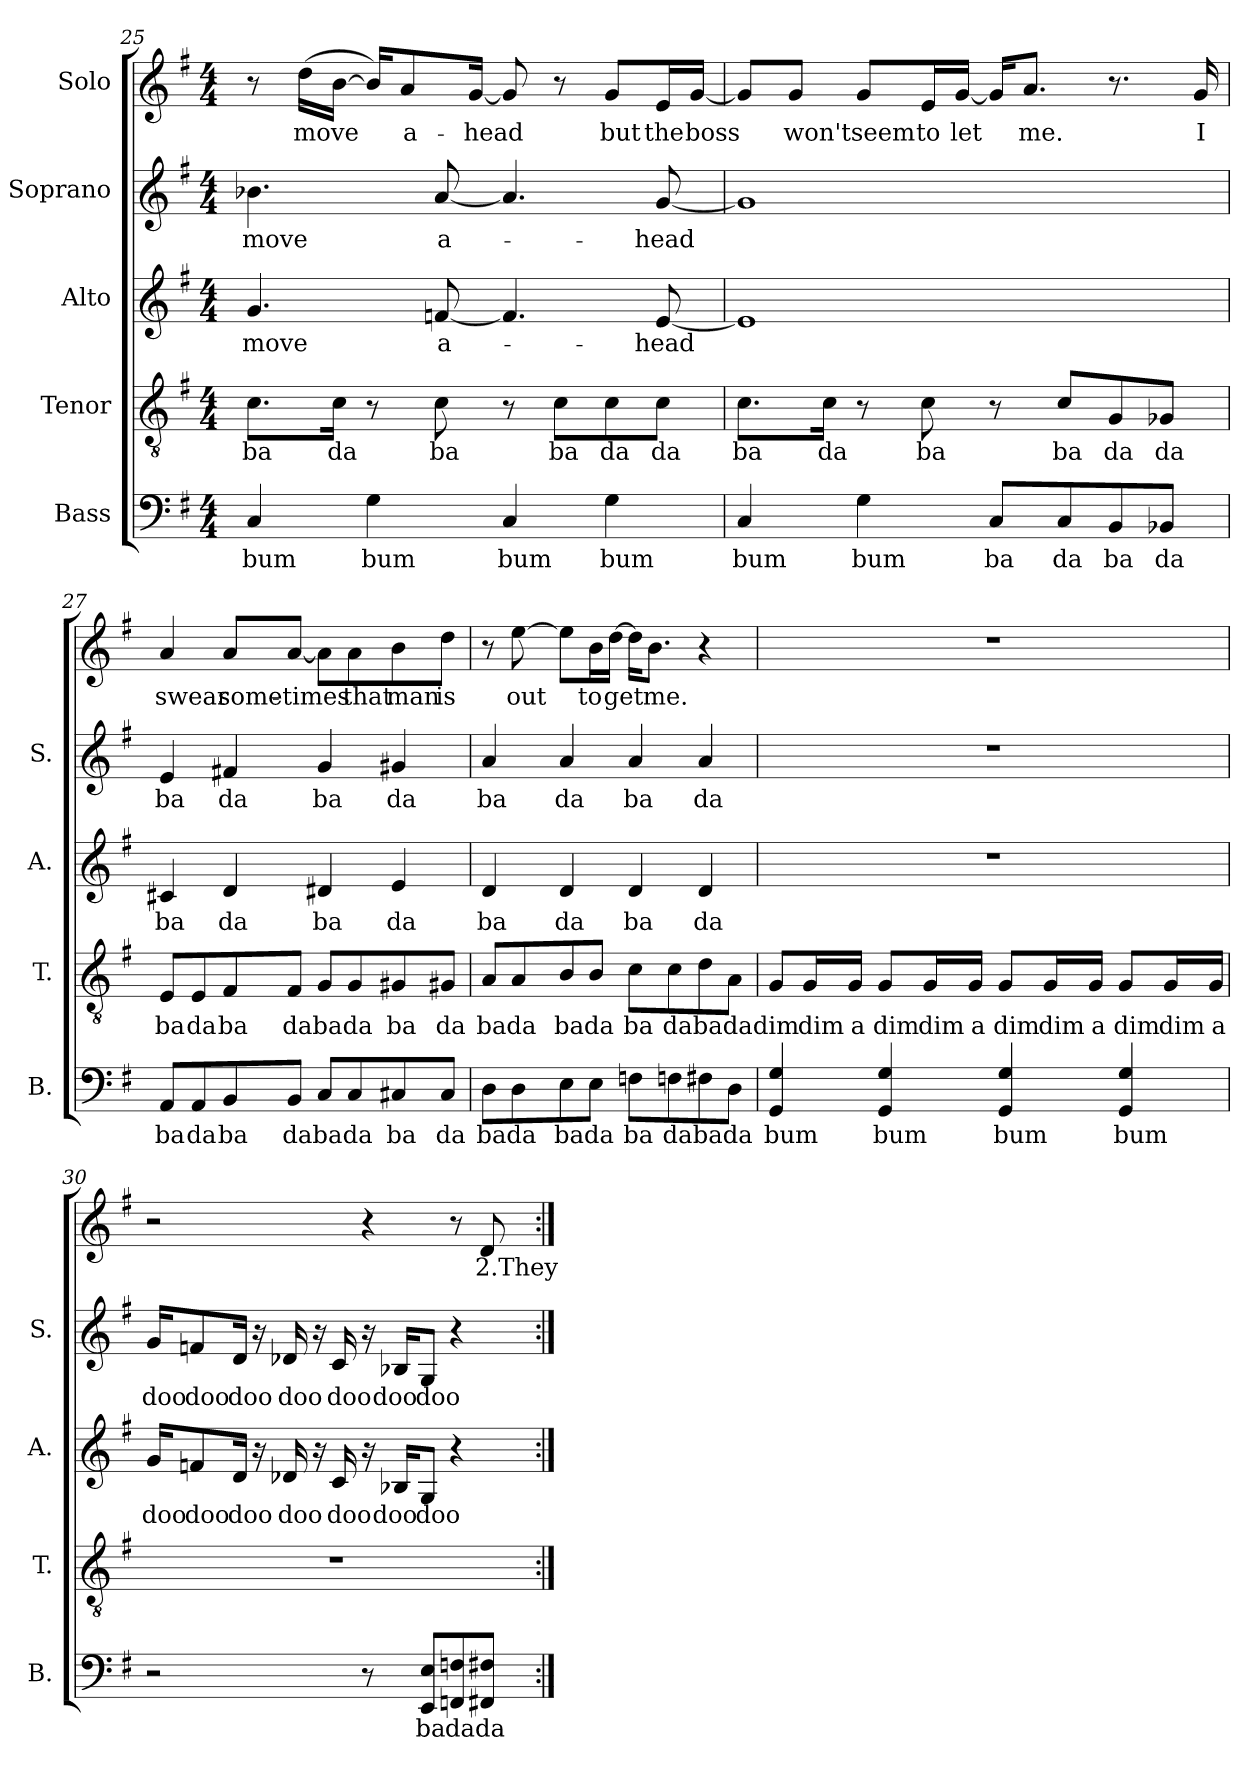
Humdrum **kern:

**kern	**text	**kern	**text	**kern	**text	**kern	**text	**kern	**text
*part5	*part5	*part4	*part4	*part3	*part3	*part2	*part2	*part1	*part1
*staff5	*staff5	*staff4	*staff4	*staff3	*staff3	*staff2	*staff2	*staff1	*staff1
*I"Bass	*	*I"Tenor	*	*I"Alto	*	*I"Soprano	*	*I"Solo	*
*I'B.	*	*I'T.	*	*I'A.	*	*I'S.	*	*	*
!!LO:PB:g=z
*clefF4	*	*clefGv2	*	*clefG2	*	*clefG2	*	*clefG2	*
*k[f#]	*	*k[f#]	*	*k[f#]	*	*k[f#]	*	*k[f#]	*
*M4/4	*	*M4/4	*	*M4/4	*	*M4/4	*	*M4/4	*
=25	=25	=25	=25	=25	=25	=25	=25	=25	=25
!	!LO:LY:b	!	!LO:LY:b	!	!LO:LY:b	!	!LO:LY:b	!	!
4C/	bum	8.c\L	ba	4.g/	move	4.b-X\	move	8r	.
!	!	!	!	!	!	!	!	!	!LO:LY:b
.	.	.	.	.	.	.	.	(16dd\LL	move
!	!	!	!LO:LY:b	!	!	!	!	!	!
.	.	16c\Jk	da	.	.	.	.	[16b\JJ	.
!	!LO:LY:b	!	!	!	!	!	!	!	!
4G\	bum	8r	.	.	.	.	.	16b/KL])	.
!	!	!	!	!	!	!	!	!	!LO:LY:b
.	.	.	.	.	.	.	.	8a/	a-
!	!	!	!LO:LY:b	!	!LO:LY:b	!	!LO:LY:b	!	!
.	.	8c\	ba	[8fn/	a-	[8a/	a-	.	.
!	!	!	!	!	!	!	!	!	!LO:LY:b
.	.	.	.	.	.	.	.	[16g/Jk	-head
!	!LO:LY:b	!	!	!	!	!	!	!	!
4C/	bum	8r	.	4.f/]	.	4.a/]	.	8g/]	.
!	!	!	!LO:LY:b	!	!	!	!	!	!
.	.	8c\L	ba	.	.	.	.	8r	.
!	!LO:LY:b	!	!LO:LY:b	!	!	!	!	!	!LO:LY:b
4G\	bum	8c\	da	.	.	.	.	8g/L	but
!	!	!	!LO:LY:b	!	!LO:LY:b	!	!LO:LY:b	!	!LO:LY:b
.	.	8c\J	da	[8e/	-head	[8g/	-head	16e/L	the
!	!	!	!	!	!	!	!	!	!LO:LY:b
.	.	.	.	.	.	.	.	[16g/JJ	boss
=26	=26	=26	=26	=26	=26	=26	=26	=26	=26
!	!LO:LY:b	!	!LO:LY:b	!	!	!	!	!	!
4C/	bum	8.c\L	ba	1e]	.	1g]	.	8g/L]	.
!	!	!	!	!	!	!	!	!	!LO:LY:b
.	.	.	.	.	.	.	.	8g/J	won't
!	!	!	!LO:LY:b	!	!	!	!	!	!
.	.	16c\Jk	da	.	.	.	.	.	.
!	!LO:LY:b	!	!	!	!	!	!	!	!LO:LY:b
4G\	bum	8r	.	.	.	.	.	8g/L	seem
!	!	!	!LO:LY:b	!	!	!	!	!	!LO:LY:b
.	.	8c\	ba	.	.	.	.	16e/L	to
!	!	!	!	!	!	!	!	!	!LO:LY:b
.	.	.	.	.	.	.	.	[16g/JJ	let
!	!LO:LY:b	!	!	!	!	!	!	!	!
8C/L	ba	8r	.	.	.	.	.	16g/KL]	.
!	!	!	!	!	!	!	!	!	!LO:LY:b
.	.	.	.	.	.	.	.	8.a/J	me.
!	!LO:LY:b	!	!LO:LY:b	!	!	!	!	!	!
8C/	da	8c/L	ba	.	.	.	.	.	.
!	!LO:LY:b	!	!LO:LY:b	!	!	!	!	!	!
8BB/	ba	8G/	da	.	.	.	.	8.r	.
!	!LO:LY:b	!	!LO:LY:b	!	!	!	!	!	!
8BB-X/J	da	8G-X/J	da	.	.	.	.	.	.
!	!	!	!	!	!	!	!	!	!LO:LY:b
.	.	.	.	.	.	.	.	16g/	I
!!LO:LB:g=z
=27	=27	=27	=27	=27	=27	=27	=27	=27	=27
!	!LO:LY:b	!	!LO:LY:b	!	!LO:LY:b	!	!LO:LY:b	!	!LO:LY:b
8AA/L	ba	8E/L	ba	4c#X/	ba	4e/	ba	4a/	swear
!	!LO:LY:b	!	!LO:LY:b	!	!	!	!	!	!
8AA/	da	8E/	da	.	.	.	.	.	.
!	!LO:LY:b	!	!LO:LY:b	!	!LO:LY:b	!	!LO:LY:b	!	!LO:LY:b
8BB/	ba	8F#/	ba	4d/	da	4f#X/	da	8a/L	some-
!	!LO:LY:b	!	!LO:LY:b	!	!	!	!	!	!LO:LY:b
8BB/J	da	8F#/J	da	.	.	.	.	[8a/J	-times
!	!LO:LY:b	!	!LO:LY:b	!	!LO:LY:b	!	!LO:LY:b	!	!
8C/L	ba	8G/L	ba	4d#X/	ba	4g/	ba	8a\L]	.
!	!LO:LY:b	!	!LO:LY:b	!	!	!	!	!	!LO:LY:b
8C/	da	8G/	da	.	.	.	.	8a\	that
!	!LO:LY:b	!	!LO:LY:b	!	!LO:LY:b	!	!LO:LY:b	!	!LO:LY:b
8C#X/	ba	8G#X/	ba	4e/	da	4g#X/	da	8b\	man
!	!LO:LY:b	!	!LO:LY:b	!	!	!	!	!	!LO:LY:b
8C#/J	da	8G#X/J	da	.	.	.	.	8dd\J	is
=28	=28	=28	=28	=28	=28	=28	=28	=28	=28
!	!LO:LY:b	!	!LO:LY:b	!	!LO:LY:b	!	!LO:LY:b	!	!
8D\L	ba	8A/L	ba	4d/	ba	4a/	ba	8r	.
!	!LO:LY:b	!	!LO:LY:b	!	!	!	!	!	!LO:LY:b
8D\	da	8A/	da	.	.	.	.	[8ee\	out
!	!LO:LY:b	!	!LO:LY:b	!	!LO:LY:b	!	!LO:LY:b	!	!
8E\	ba	8B/	ba	4d/	da	4a/	da	8ee\L]	.
!	!LO:LY:b	!	!LO:LY:b	!	!	!	!	!	!LO:LY:b
8E\J	da	8B/J	da	.	.	.	.	16b\L	to
!	!	!	!	!	!	!	!	!	!LO:LY:b
.	.	.	.	.	.	.	.	[16dd\JJ	get
!	!LO:LY:b	!	!LO:LY:b	!	!LO:LY:b	!	!LO:LY:b	!	!
8Fn\L	ba	8c\L	ba	4d/	ba	4a/	ba	16dd\KL]	.
!	!	!	!	!	!	!	!	!	!LO:LY:b
.	.	.	.	.	.	.	.	8.b\J	me.
!	!LO:LY:b	!	!LO:LY:b	!	!	!	!	!	!
8Fn\	da	8c\	da	.	.	.	.	.	.
!	!LO:LY:b	!	!LO:LY:b	!	!LO:LY:b	!	!LO:LY:b	!	!
8F#X\	ba	8d\	ba	4d/	da	4a/	da	4r	.
!	!LO:LY:b	!	!LO:LY:b	!	!	!	!	!	!
8D\J	da	8A\J	da	.	.	.	.	.	.
!!LO:PB:g=z
=29	=29	=29	=29	=29	=29	=29	=29	=29	=29
!	!LO:LY:b	!	!LO:LY:b	!	!	!	!	!	!
4GG/ 4G/	bum	8G/L	dim	1r	.	1r	.	1r	.
!	!	!	!LO:LY:b	!	!	!	!	!	!
.	.	16G/L	dim	.	.	.	.	.	.
!	!	!	!LO:LY:b	!	!	!	!	!	!
.	.	16G/JJ	a	.	.	.	.	.	.
!	!LO:LY:b	!	!LO:LY:b	!	!	!	!	!	!
4GG/ 4G/	bum	8G/L	dim	.	.	.	.	.	.
!	!	!	!LO:LY:b	!	!	!	!	!	!
.	.	16G/L	dim	.	.	.	.	.	.
!	!	!	!LO:LY:b	!	!	!	!	!	!
.	.	16G/JJ	a	.	.	.	.	.	.
!	!LO:LY:b	!	!LO:LY:b	!	!	!	!	!	!
4GG/ 4G/	bum	8G/L	dim	.	.	.	.	.	.
!	!	!	!LO:LY:b	!	!	!	!	!	!
.	.	16G/L	dim	.	.	.	.	.	.
!	!	!	!LO:LY:b	!	!	!	!	!	!
.	.	16G/JJ	a	.	.	.	.	.	.
!	!LO:LY:b	!	!LO:LY:b	!	!	!	!	!	!
4GG/ 4G/	bum	8G/L	dim	.	.	.	.	.	.
!	!	!	!LO:LY:b	!	!	!	!	!	!
.	.	16G/L	dim	.	.	.	.	.	.
!	!	!	!LO:LY:b	!	!	!	!	!	!
.	.	16G/JJ	a	.	.	.	.	.	.
=30	=30	=30	=30	=30	=30	=30	=30	=30	=30
!	!	!	!	!	!LO:LY:b	!	!LO:LY:b	!	!
2r	.	1r	.	16g/KL	doo	16g/KL	doo	2r	.
!	!	!	!	!	!LO:LY:b	!	!LO:LY:b	!	!
.	.	.	.	8fn/	doo	8fn/	doo	.	.
!	!	!	!	!	!LO:LY:b	!	!LO:LY:b	!	!
.	.	.	.	16d/Jk	doo	16d/Jk	doo	.	.
.	.	.	.	16r	.	16r	.	.	.
!	!	!	!	!	!LO:LY:b	!	!LO:LY:b	!	!
.	.	.	.	16d-X/	doo	16d-X/	doo	.	.
.	.	.	.	16r	.	16r	.	.	.
!	!	!	!	!	!LO:LY:b	!	!LO:LY:b	!	!
.	.	.	.	16c/	doo	16c/	doo	.	.
8r	.	.	.	16r	.	16r	.	4r	.
!	!	!	!	!	!LO:LY:b	!	!LO:LY:b	!	!
.	.	.	.	16B-X/KL	doo	16B-X/KL	doo	.	.
!	!LO:LY:b	!	!	!	!LO:LY:b	!	!LO:LY:b	!	!
8EE/ 8E/L	ba	.	.	8G/J	doo	8G/J	doo	.	.
!	!LO:LY:b	!	!	!	!	!	!	!	!
8FFn/ 8Fn/	da	.	.	4r	.	4r	.	8r	.
!	!LO:LY:b	!	!	!	!	!	!	!	!LO:LY:b
8FF#X/ 8F#X/J	da	.	.	.	.	.	.	8d/	2.They
=:|!	=:|!	=:|!	=:|!	=:|!	=:|!	=:|!	=:|!	=:|!	=:|!
*-	*-	*-	*-	*-	*-	*-	*-	*-	*-
